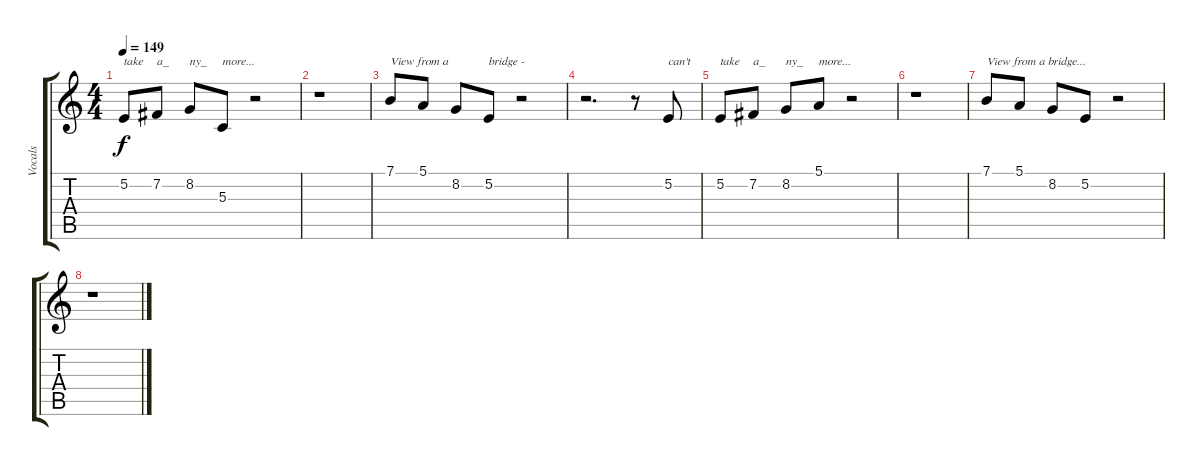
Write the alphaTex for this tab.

\track ("Vocals" "Vocals") {instrument flute}
\staff {score tabs}
\tuning (E4 B3 G3 D3 A2 E2) {hide}
\ts (4 4)
\tempo 149
\clef g2
\ks c
5.2.8{txt "take" dy f} 7.2.8{txt "a_"} 8.2.8{txt "ny_"} 5.3.8{txt "more..."} r.2 |
r.1 |
7.1.8{txt "View from a"} 5.1.8 8.2.8 5.2.8{txt "bridge -"} r.2 |
r.2{d} r.8 5.2.8{txt "can't"} |
5.2.8{txt "take"} 7.2.8{txt "a_"} 8.2.8{txt "ny_"} 5.1.8{txt "more..."} r.2 |
r.1 |
7.1.8{txt "View from a bridge..."} 5.1.8 8.2.8 5.2.8 r.2 |
r.1
